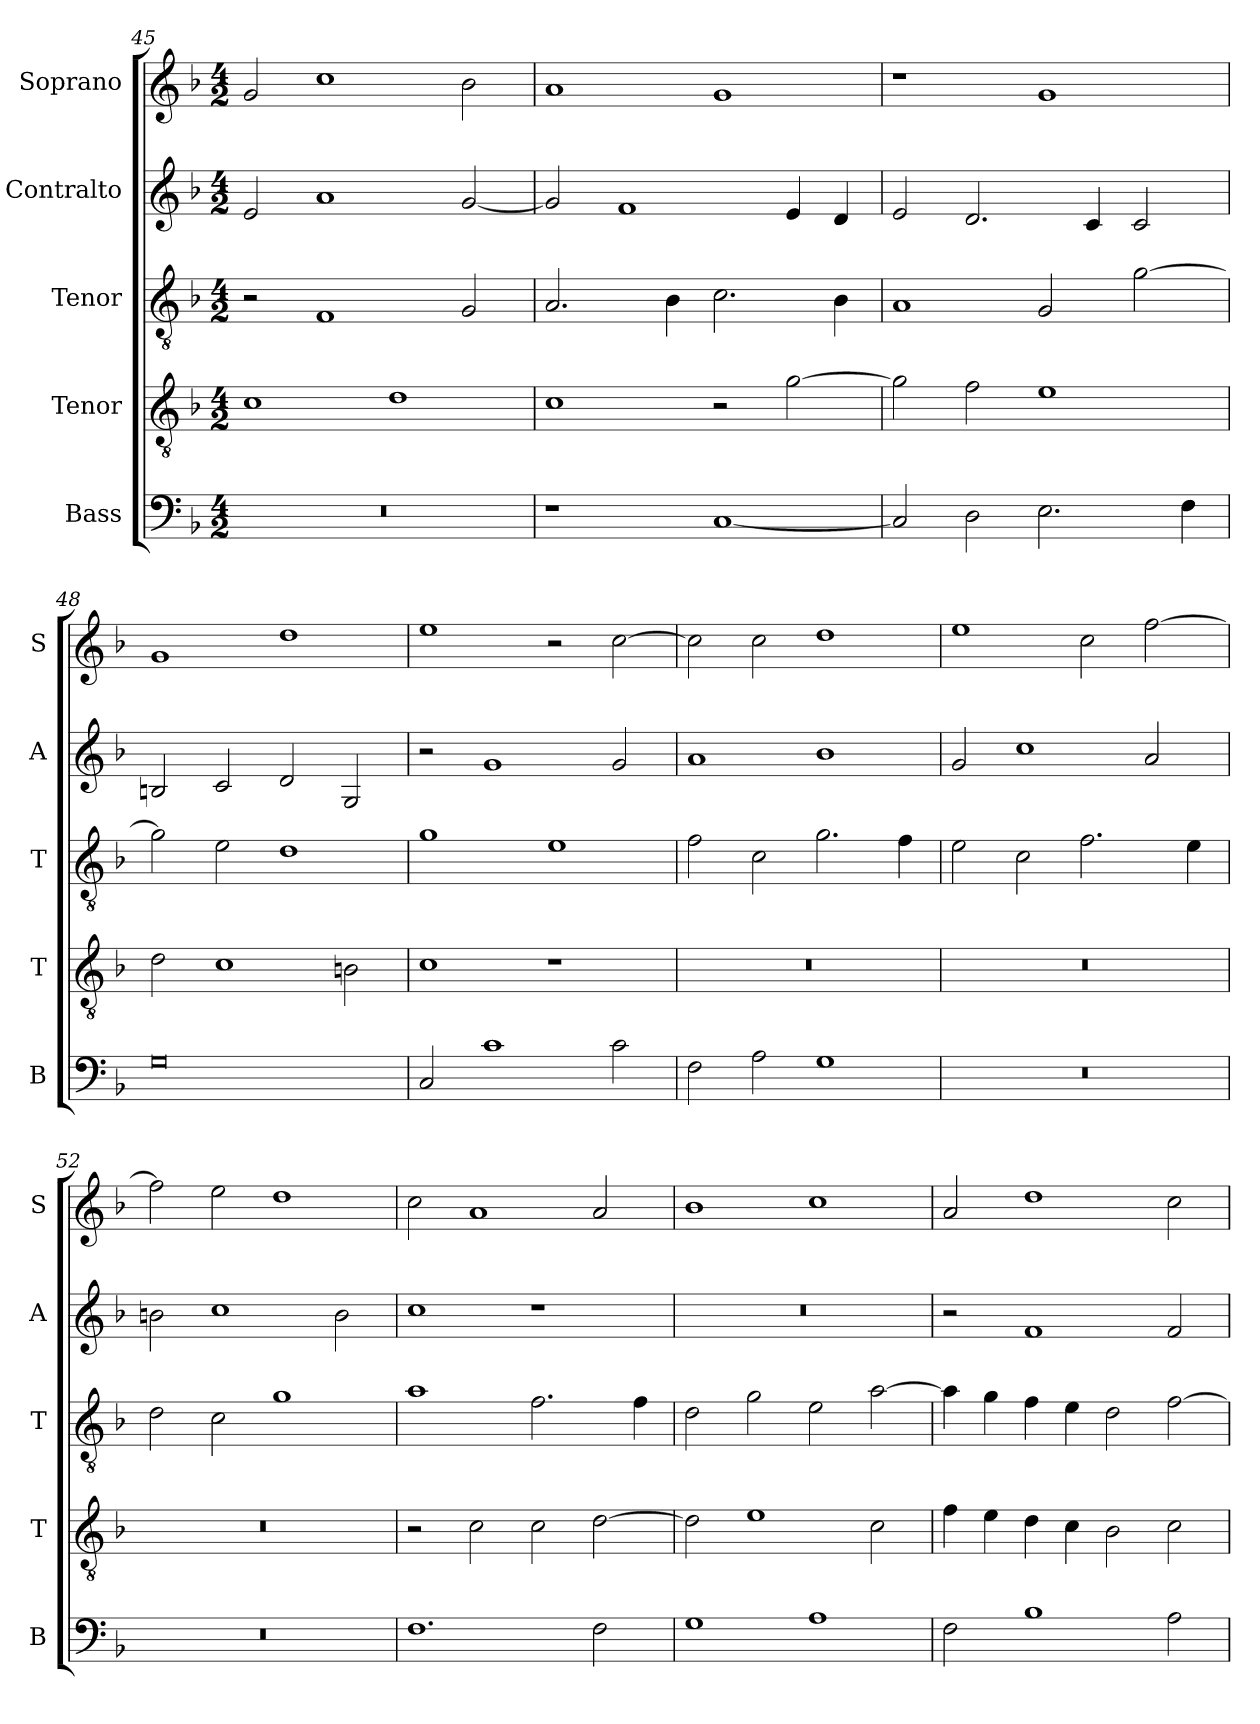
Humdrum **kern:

**kern	**kern	**kern	**kern	**kern
*part5	*part4	*part3	*part2	*part1
*staff5	*staff4	*staff3	*staff2	*staff1
*I"Bass	*I"Tenor	*I"Tenor	*I"Contralto	*I"Soprano
*I'B	*I'T	*I'T	*I'A	*I'S
*clefF4	*clefGv2	*clefGv2	*clefG2	*clefG2
*k[b-]	*k[b-]	*k[b-]	*k[b-]	*k[b-]
*F:ion	*F:ion	*F:ion	*F:ion	*F:ion
*M4/2	*M4/2	*M4/2	*M4/2	*M4/2
=45	=45	=45	=45	=45
0r	1c	2r	2e	2g
.	.	1F	1a	1cc
.	1d	.	.	.
.	.	2G	[2g	2b-
=46	=46	=46	=46	=46
1r	1c	2.A	2g]	1a
.	.	.	1f	.
.	.	4B-	.	.
[1C	2r	2.c	.	1g
.	[2g	.	4e	.
.	.	4B-	4d	.
=47	=47	=47	=47	=47
2C]	2g]	1A	2e	1r
2D	2f	.	2.d	.
2.E	1e	2G	.	1g
.	.	.	4c	.
.	.	[2g	2c	.
4F	.	.	.	.
=48	=48	=48	=48	=48
0G	2d	2g]	2Bn	1g
.	1c	2e	2c	.
.	.	1d	2d	1dd
.	2Bn	.	2G	.
=49	=49	=49	=49	=49
2C	1c	1g	2r	1ee
1c	.	.	1g	.
.	1r	1e	.	2r
2c	.	.	2g	[2cc
=50	=50	=50	=50	=50
2F	0r	2f	1a	2cc]
2A	.	2c	.	2cc
1G	.	2.g	1b-	1dd
.	.	4f	.	.
=51	=51	=51	=51	=51
0r	0r	2e	2g	1ee
.	.	2c	1cc	.
.	.	2.f	.	2cc
.	.	.	2a	[2ff
.	.	4e	.	.
=52	=52	=52	=52	=52
0r	0r	2d	2bn	2ff]
.	.	2c	1cc	2ee
.	.	1g	.	1dd
.	.	.	2b	.
=53	=53	=53	=53	=53
1.F	2r	1a	1cc	2cc
.	2c	.	.	1a
.	2c	2.f	1r	.
2F	[2d	.	.	2a
.	.	4f	.	.
=54	=54	=54	=54	=54
1G	2d]	2d	0r	1b-
.	1e	2g	.	.
1A	.	2e	.	1cc
.	2c	[2a	.	.
=55	=55	=55	=55	=55
2F	4f	4a]	2r	2a
.	4e	4g	.	.
1B-	4d	4f	1f	1dd
.	4c	4e	.	.
.	2B-	2d	.	.
2A	2c	[2f	2f	2cc
=	=	=	=	=
*-	*-	*-	*-	*-
